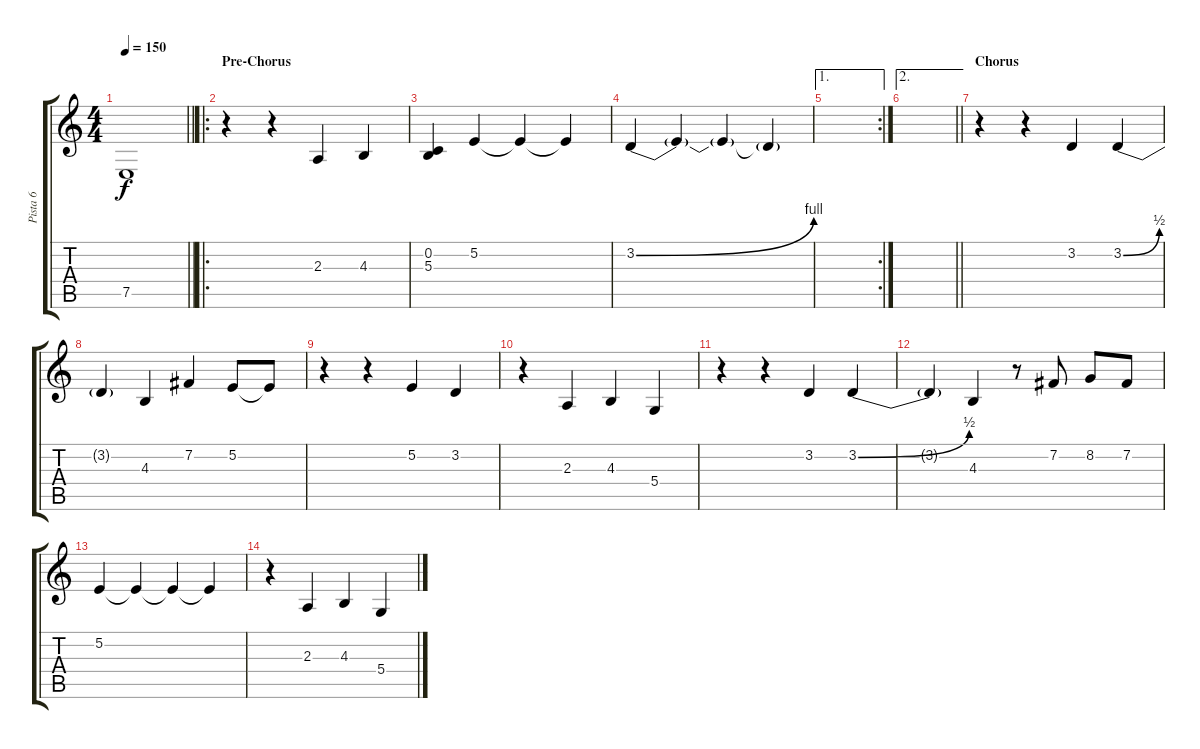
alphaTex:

\track ("Pista 6" "Pista 6") {instrument sopranosax}
\staff {score tabs}
\tuning (E4 B3 G3 D3 A2 E2) {hide}
\ts (4 4)
\tempo 150
\clef g2
\barLineRight lightlight
\ks c
7.5.1{dy f} |
\ro
\section ("" "Pre-Chorus")
r.4 r.4 2.3.4 4.3.4 |
(0.2 5.3).4 5.2.4 5.2{t}.4 5.2{t}.4 |
3.2{be (bend 0 0 60 4)}.4 3.2{t}.4 3.2{t}.4 3.2{t}.4 |
\ae 1
\rc 2
|
\ae 2
\barLineRight lightlight
|
\section ("" "Chorus")
r.4 r.4 3.2.4 3.2{be (bend 0 0 60 2)}.4 |
3.2{t}.4 4.3.4 7.2.4 5.2.8 5.2{t}.8 |
r.4 r.4 5.2.4 3.2.4 |
r.4 2.3.4 4.3.4 5.4.4 |
r.4 r.4 3.2.4 3.2{be (bend 0 0 60 2)}.4 |
3.2{t}.4 4.3.4 r.8 7.2.8 8.2.8 7.2.8 |
5.2.4 5.2{t}.4 5.2{t}.4 5.2{t}.4 |
r.4 2.3.4 4.3.4 5.4.4
